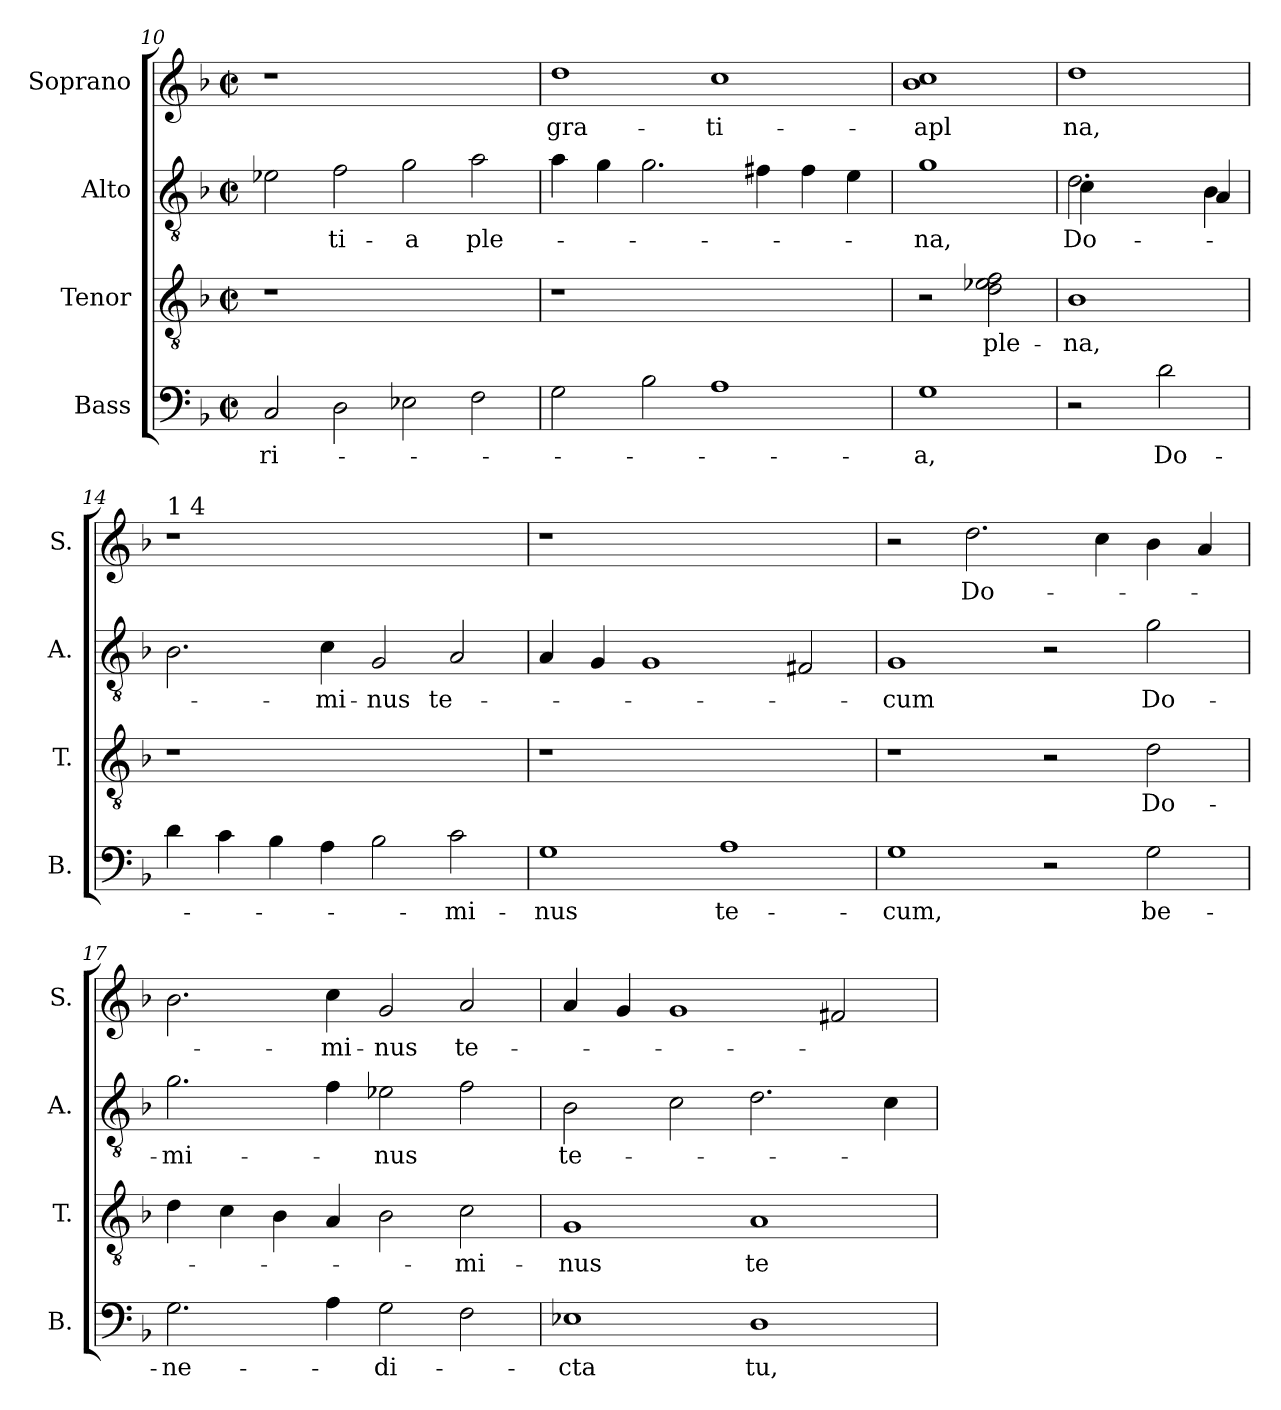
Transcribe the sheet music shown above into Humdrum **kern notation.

**kern	**text	**kern	**text	**kern	**text	**kern	**text
*part4	*part4	*part3	*part3	*part2	*part2	*part1	*part1
*staff4	*staff4	*staff3	*staff3	*staff2	*staff2	*staff1	*staff1
*I"Bass	*	*I"Tenor	*	*I"Alto	*	*I"Soprano	*
*I'B.	*	*I'T.	*	*I'A.	*	*I'S.	*
*clefF4	*	*clefGv2	*	*clefGv2	*	*clefG2	*
*k[b-]	*	*k[b-]	*	*k[b-]	*	*k[b-]	*
*F:	*	*F:	*	*F:	*	*F:	*
*M2/2	*	*M2/2	*	*M2/2	*	*M2/2	*
*met(c|)	*	*met(c|)	*	*met(c|)	*	*met(c|)	*
=10	=10	=10	=10	=10	=10	=10	=10
!	!LO:LY:b	!	!	!	!	!	!
2C/	-ri-	1r	.	2e-X\	.	1r	.
!	!	!	!	!	!LO:LY:b:rj	!	!
2D\	.	.	.	2f\	-ti-	.	.
!	!	!	!	!	!LO:LY:b:rj	!	!
2E-X\	.	1ryy	.	2g\	-a	1ryy	.
!	!	!	!	!	!LO:LY:b:rj	!	!
2F\	.	.	.	2a\	ple-	.	.
=11	=11	=11	=11	=11	=11	=11	=11
!	!	!	!	!	!	!	!LO:LY:b:rj
2G\	.	1r	.	4a\	.	1dd	gra-
.	.	.	.	4g\	.	.	.
2B-\	.	.	.	2.g\	.	.	.
!	!	!	!	!	!	!	!LO:LY:b:rj
1A	.	1ryy	.	.	.	1cc	-ti-
.	.	.	.	4f#X\	.	.	.
.	.	.	.	4f#\	.	.	.
.	.	.	.	4e\	.	.	.
=12	=12	=12	=12	=12	=12	=12	=12
!	!LO:LY:b	!	!	!	!LO:LY:b:rj	!	!LO:LY:b:rj
1G	-a,	2r	.	1g	-na,	1b- 1cc	-apl
!	!	!	!LO:LY:b:rj	!	!	!	!
.	.	2d\ 2e-X\ 2f\	ple-	.	.	.	.
=13	=13	=13	=13	=13	=13	=13	=13
!	!	!	!LO:LY:b:rj	!	!LO:LY:b:rj	!	!LO:LY:b:rj
*	*	*	*	*^	*	*	*
2r	.	1B-	-na,	2.d\	4c\	Do-	1dd	na,
.	.	.	.	.	2ryy	.	.	.
!	!LO:LY:b	!	!	!	!	!	!	!
2d\	Do-	.	.	.	.	.	.	.
.	.	.	.	4B-\	4A/	.	.	.
!!LO:LB:g=z
=14	=14	=14	=14	=14	=14	=14	=14	=14
!	!	!	!	!	!	!	!LO:TX:a:t=1 4	!
*	*	*	*	*v	*v	*	*	*
4d\	.	1r	.	2.B-\	.	1r	.
4c\	.	.	.	.	.	.	.
4B-\	.	.	.	.	.	.	.
!	!	!	!	!	!LO:LY:b:rj	!	!
4A\	.	.	.	4c\	-mi-	.	.
!	!	!	!	!	!LO:LY:b:rj	!	!
2B-\	.	1ryy	.	2G/	-nus	1ryy	.
!	!LO:LY:b	!	!	!	!LO:LY:b:rj	!	!
2c\	-mi-	.	.	2A/	te-	.	.
=15	=15	=15	=15	=15	=15	=15	=15
!	!LO:LY:b	!	!	!	!	!	!
1G	-nus	1r	.	4A/	.	1r	.
.	.	.	.	4G/	.	.	.
.	.	.	.	1G	.	.	.
!	!LO:LY:b	!	!	!	!	!	!
1A	te-	1ryy	.	.	.	1ryy	.
.	.	.	.	2F#X/	.	.	.
=16	=16	=16	=16	=16	=16	=16	=16
!	!LO:LY:b	!	!	!	!LO:LY:b:rj	!	!
1G	-cum,	1r	.	1G	-cum	2r	.
!	!	!	!	!	!	!	!LO:LY:b:rj
.	.	.	.	.	.	2.dd\	Do-
2r	.	2r	.	2r	.	.	.
.	.	.	.	.	.	4cc\	.
!	!LO:LY:b	!	!LO:LY:b:rj	!	!LO:LY:b:rj	!	!
2G\	be-	2d\	Do-	2g\	Do-	4b-\	.
.	.	.	.	.	.	4a/	.
=17	=17	=17	=17	=17	=17	=17	=17
!	!LO:LY:b	!	!	!	!LO:LY:b:rj	!	!
2.G\	-ne-	4d\	.	2.g\	-mi-	2.b-\	.
.	.	4c\	.	.	.	.	.
.	.	4B-\	.	.	.	.	.
!	!	!	!	!	!	!	!LO:LY:b:rj
4A\	.	4A/	.	4f\	.	4cc\	-mi-
!	!LO:LY:b	!	!	!	!LO:LY:b:rj	!	!LO:LY:b:rj
2G\	-di-	2B-\	.	2e-X\	-nus	2g/	-nus
!	!	!	!LO:LY:b:rj	!	!	!	!LO:LY:b:rj
2F\	.	2c\	-mi-	2f\	.	2a/	te-
=18	=18	=18	=18	=18	=18	=18	=18
!	!LO:LY:b	!	!LO:LY:b:rj	!	!LO:LY:b:rj	!	!
1E-X	-cta	1G	-nus	2B-\	te-	4a/	.
.	.	.	.	.	.	4g/	.
.	.	.	.	2c\	.	1g	.
!	!LO:LY:b	!	!LO:LY:b:rj	!	!	!	!
1D	tu,	1A	te-	2.d\	.	.	.
.	.	.	.	.	.	2f#X/	.
.	.	.	.	4c\	.	.	.
=	=	=	=	=	=	=	=
*-	*-	*-	*-	*-	*-	*-	*-
